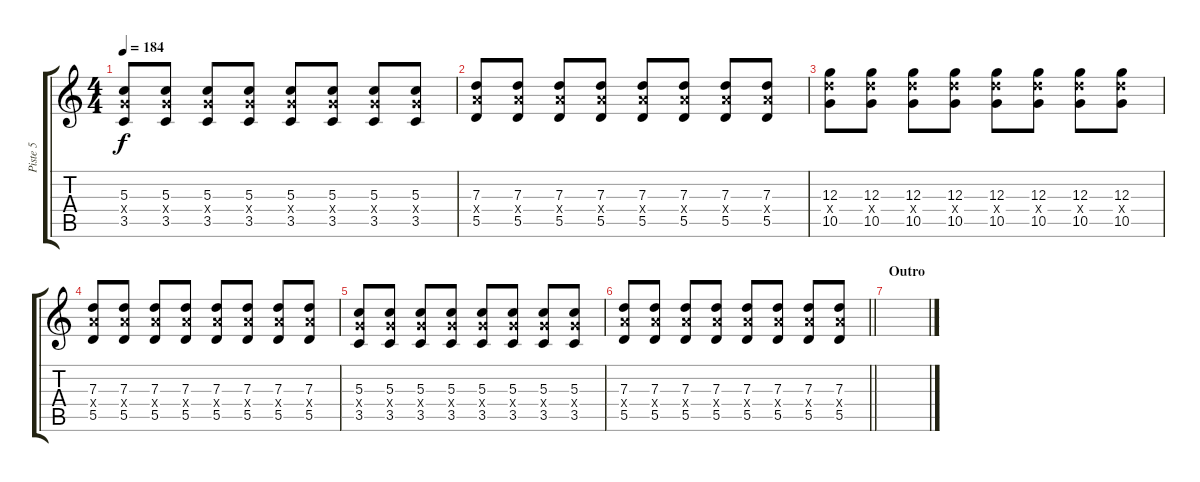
\track ("Piste 5" "Piste 5") {instrument distortionguitar}
\staff {score tabs}
\tuning (E4 B3 G3 D3 A2 E2) {hide}
\ts (4 4)
\tempo 184
\clef g2
\ks c
(5.3 5.4{x} 3.5).8{dy f} (5.3 5.4{x} 3.5).8 (5.3 5.4{x} 3.5).8 (5.3 5.4{x} 3.5).8 (5.3 5.4{x} 3.5).8 (5.3 5.4{x} 3.5).8 (5.3 5.4{x} 3.5).8 (5.3 5.4{x} 3.5).8 |
(7.3 7.4{x} 5.5).8 (7.3 7.4{x} 5.5).8 (7.3 7.4{x} 5.5).8 (7.3 7.4{x} 5.5).8 (7.3 7.4{x} 5.5).8 (7.3 7.4{x} 5.5).8 (7.3 7.4{x} 5.5).8 (7.3 7.4{x} 5.5).8 |
(12.3 12.4{x} 10.5).8{volume 9 balance 13} (12.3 12.4{x} 10.5).8 (12.3 12.4{x} 10.5).8 (12.3 12.4{x} 10.5).8 (12.3 12.4{x} 10.5).8 (12.3 12.4{x} 10.5).8 (12.3 12.4{x} 10.5).8 (12.3 12.4{x} 10.5).8 |
(7.3 7.4{x} 5.5).8 (7.3 7.4{x} 5.5).8 (7.3 7.4{x} 5.5).8 (7.3 7.4{x} 5.5).8 (7.3 7.4{x} 5.5).8 (7.3 7.4{x} 5.5).8 (7.3 7.4{x} 5.5).8 (7.3 7.4{x} 5.5).8 |
(5.3 5.4{x} 3.5).8 (5.3 5.4{x} 3.5).8 (5.3 5.4{x} 3.5).8 (5.3 5.4{x} 3.5).8 (5.3 5.4{x} 3.5).8 (5.3 5.4{x} 3.5).8 (5.3 5.4{x} 3.5).8 (5.3 5.4{x} 3.5).8 |
\barLineRight lightlight
(7.3 7.4{x} 5.5).8 (7.3 7.4{x} 5.5).8 (7.3 7.4{x} 5.5).8 (7.3 7.4{x} 5.5).8 (7.3 7.4{x} 5.5).8 (7.3 7.4{x} 5.5).8 (7.3 7.4{x} 5.5).8 (7.3 7.4{x} 5.5).8 |
\section ("" "Outro")
